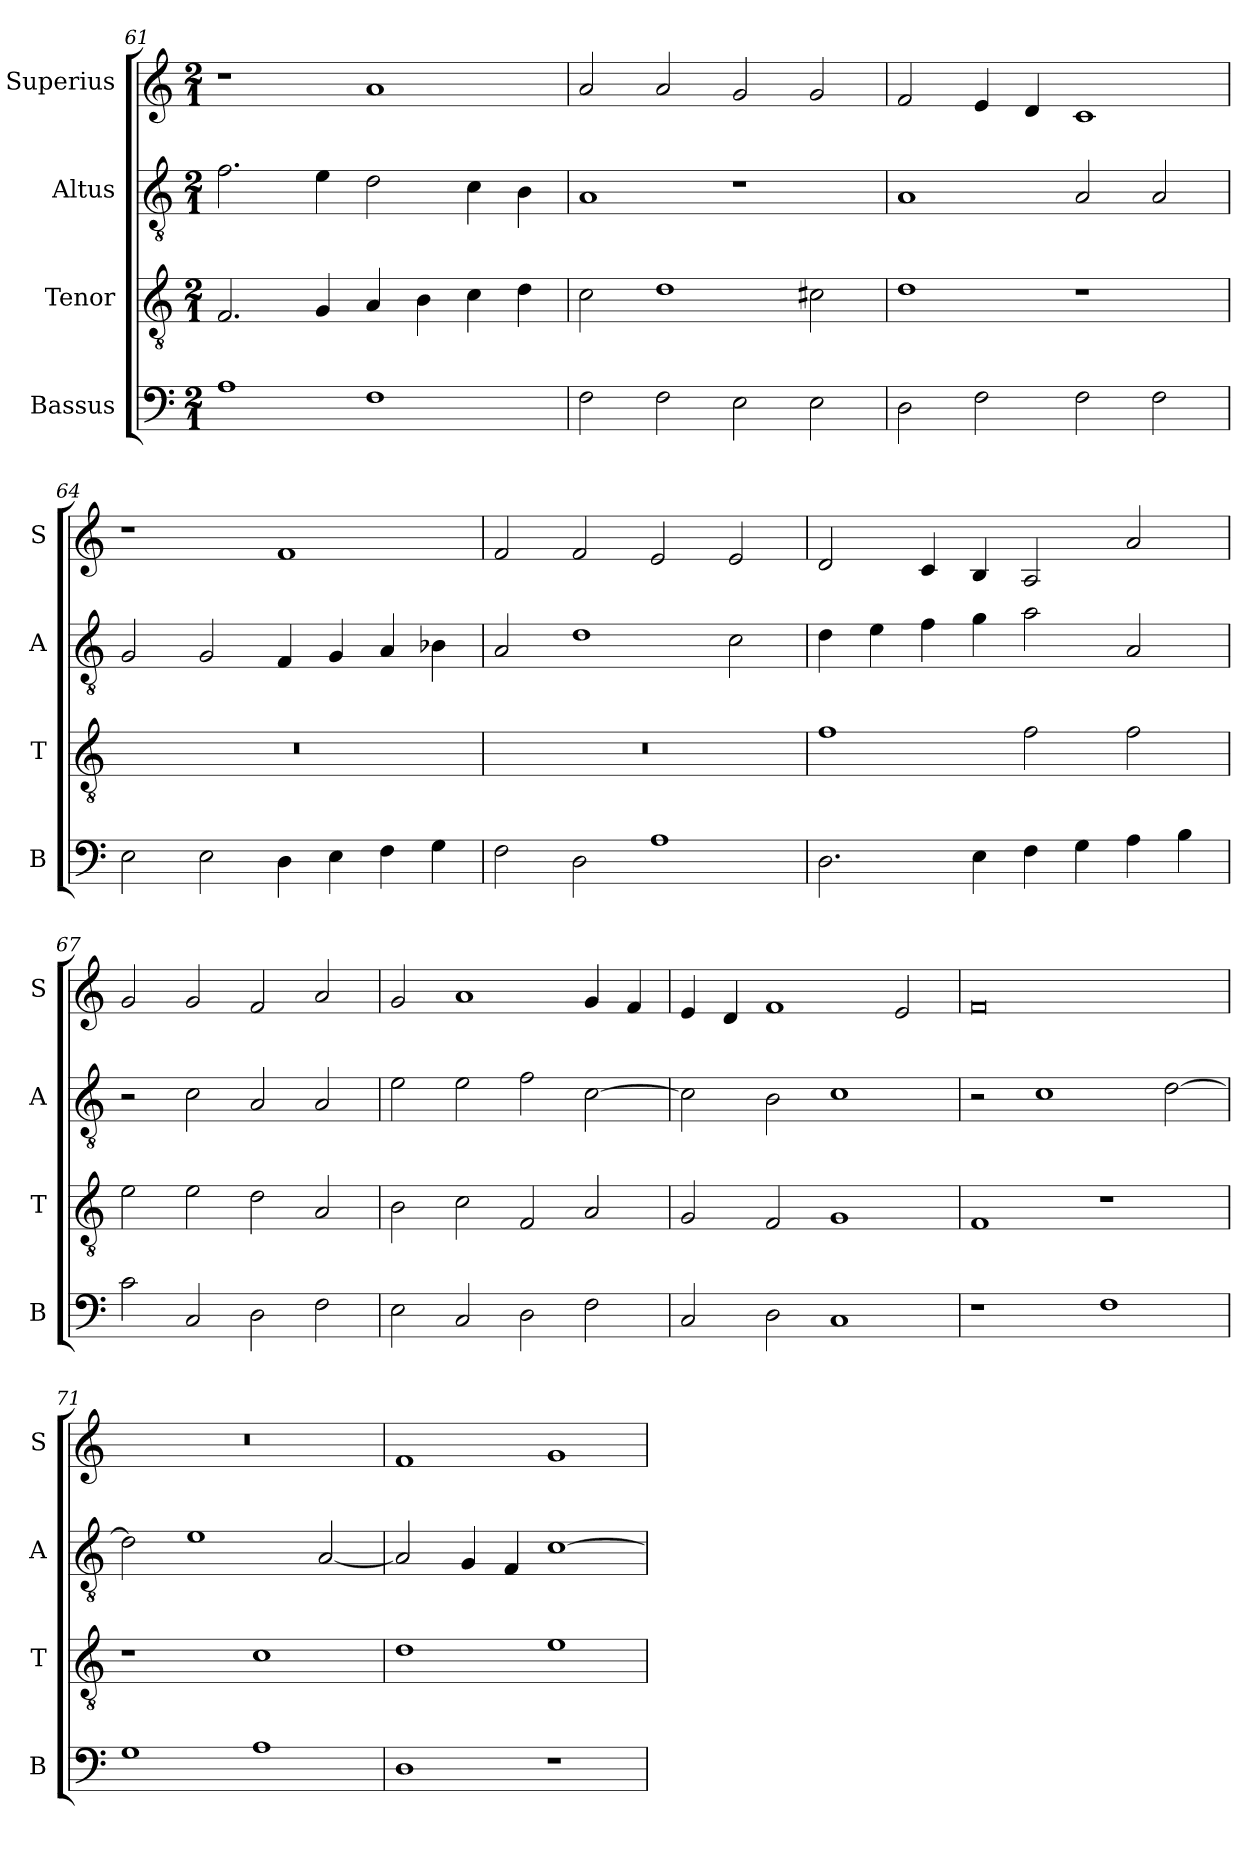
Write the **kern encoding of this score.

**kern	**kern	**kern	**kern
*part4	*part3	*part2	*part1
*staff4	*staff3	*staff2	*staff1
*I"Bassus	*I"Tenor	*I"Altus	*I"Superius
*I'B	*I'T	*I'A	*I'S
*clefF4	*clefGv2	*clefGv2	*clefG2
*k[]	*k[]	*k[]	*k[]
*M2/1	*M2/1	*M2/1	*M2/1
=61	=61	=61	=61
1A	2.F/	2.f\	1r
.	4G/	4e\	.
1F	4A/	2d\	1a
.	4B\	.	.
.	4c\	4c\	.
.	4d\	4B\	.
=62	=62	=62	=62
2F\	2c\	1A	2a/
2F\	1d	.	2a/
2E\	.	1r	2g/
2E\	2c#X\	.	2g/
=63	=63	=63	=63
2D\	1d	1A	2f/
2F\	.	.	4e/
.	.	.	4d/
2F\	1r	2A/	1c
2F\	.	2A/	.
=64	=64	=64	=64
2E\	0r	2G/	1r
2E\	.	2G/	.
4D\	.	4F/	1f
4E\	.	4G/	.
4F\	.	4A/	.
4G\	.	4B-X\	.
=65	=65	=65	=65
2F\	0r	2A/	2f/
2D\	.	1d	2f/
1A	.	.	2e/
.	.	2c\	2e/
=66	=66	=66	=66
2.D\	1f	4d\	2d/
.	.	4e\	.
.	.	4f\	4c/
4E\	.	4g\	4B/
4F\	2f\	2a\	2A/
4G\	.	.	.
4A\	2f\	2A/	2a/
4B\	.	.	.
=67	=67	=67	=67
2c\	2e\	2r	2g/
2C/	2e\	2c\	2g/
2D\	2d\	2A/	2f/
2F\	2A/	2A/	2a/
=68	=68	=68	=68
2E\	2B\	2e\	2g/
2C/	2c\	2e\	1a
2D\	2F/	2f\	.
2F\	2A/	[2c\	4g/
.	.	.	4f/
=69	=69	=69	=69
2C/	2G/	2c\]	4e/
.	.	.	4d/
2D\	2F/	2B\	1f
1C	1G	1c	.
.	.	.	2e/
=70	=70	=70	=70
1r	1F	2r	0f
.	.	1c	.
1F	1r	.	.
.	.	[2d\	.
=71	=71	=71	=71
1G	1r	2d\]	0r
.	.	1e	.
1A	1c	.	.
.	.	[2A/	.
=72	=72	=72	=72
1D	1d	2A/]	1f
.	.	4G/	.
.	.	4F/	.
1r	1e	[1c	1g
=	=	=	=
*-	*-	*-	*-
